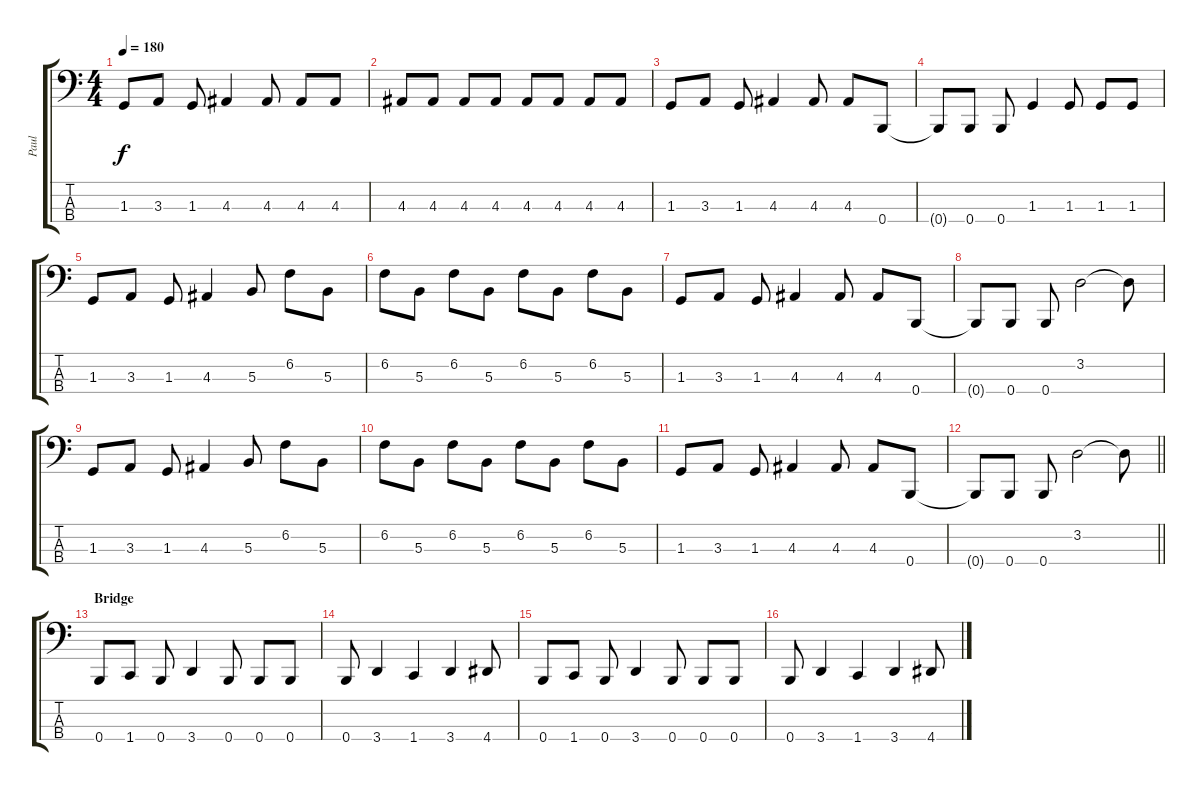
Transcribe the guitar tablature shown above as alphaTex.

\track ("Paul" "Paul") {instrument electricbasspick}
\staff {score tabs}
\tuning (E2 B1 Gb1 B0) {hide}
\ts (4 4)
\tempo 180
\clef f4
\ks c
1.3.8{dy f} 3.3.8 1.3.8 4.3.4 4.3.8 4.3.8 4.3.8 |
4.3.8 4.3.8 4.3.8 4.3.8 4.3.8 4.3.8 4.3.8 4.3.8 |
1.3.8 3.3.8 1.3.8 4.3.4 4.3.8 4.3.8 0.4.8 |
0.4{t}.8 0.4.8 0.4.8 1.3.4 1.3.8 1.3.8 1.3.8 |
1.3.8 3.3.8 1.3.8 4.3.4 5.3.8 6.2.8 5.3.8 |
6.2.8 5.3.8 6.2.8 5.3.8 6.2.8 5.3.8 6.2.8 5.3.8 |
1.3.8 3.3.8 1.3.8 4.3.4 4.3.8 4.3.8 0.4.8 |
0.4{t}.8 0.4.8 0.4.8 3.2.2 3.2{t}.8 |
1.3.8 3.3.8 1.3.8 4.3.4 5.3.8 6.2.8 5.3.8 |
6.2.8 5.3.8 6.2.8 5.3.8 6.2.8 5.3.8 6.2.8 5.3.8 |
1.3.8 3.3.8 1.3.8 4.3.4 4.3.8 4.3.8 0.4.8 |
\barLineRight lightlight
0.4{t}.8 0.4.8 0.4.8 3.2.2 3.2{t}.8 |
\section ("" "Bridge")
0.4.8 1.4.8 0.4.8 3.4.4 0.4.8 0.4.8 0.4.8 |
0.4.8 3.4.4 1.4.4 3.4.4 4.4.8 |
0.4.8 1.4.8 0.4.8 3.4.4 0.4.8 0.4.8 0.4.8 |
0.4.8 3.4.4 1.4.4 3.4.4 4.4.8
